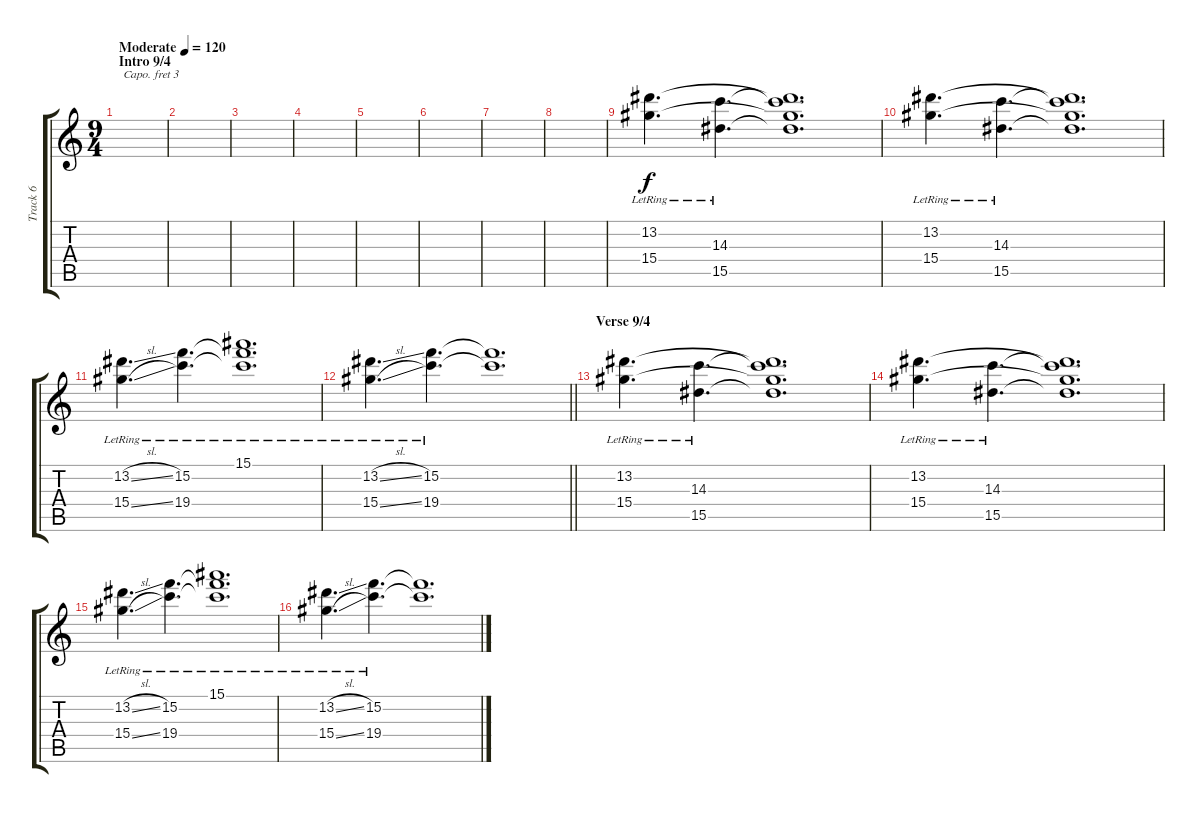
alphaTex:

\track ("Track 6" "Track 6") {instrument electricguitarjazz}
\staff {score tabs}
\capo 3
\tuning (E4 B3 G3 D3 A2 E2) {hide}
\ts (9 4)
\section ("" "Intro 9/4")
\tempo (120 "Moderate")
\clef g2
\ks c
|
|
|
|
|
|
|
|
(13.2{lr} 15.4{lr}).4{d} (14.3{lr} 15.5{lr}).4{d} (13.2{t} 14.3{t} 15.4{t} 15.5{t}).1{d} |
(13.2{lr} 15.4{lr}).4{d} (14.3{lr} 15.5{lr}).4{d} (13.2{t} 14.3{t} 15.4{t} 15.5{t}).1{d} |
(13.2{sl lr} 15.4{sl lr}).4{d} (15.2{lr} 19.4{lr}).4{d} (15.1{lr} 15.2{t} 19.4{t}).1{d} |
\barLineRight lightlight
(13.2{sl lr} 15.4{sl lr}).4{d} (15.2{lr} 19.4{lr}).4{d} (15.2{t} 19.4{t}).1{d} |
\section ("" "Verse 9/4")
(13.2{lr} 15.4{lr}).4{d} (14.3{lr} 15.5{lr}).4{d} (13.2{t} 14.3{t} 15.4{t} 15.5{t}).1{d} |
(13.2{lr} 15.4{lr}).4{d} (14.3{lr} 15.5{lr}).4{d} (13.2{t} 14.3{t} 15.4{t} 15.5{t}).1{d} |
(13.2{sl lr} 15.4{sl lr}).4{d} (15.2{lr} 19.4{lr}).4{d} (15.1{lr} 15.2{t} 19.4{t}).1{d} |
(13.2{sl lr} 15.4{sl lr}).4{d} (15.2{lr} 19.4{lr}).4{d} (15.2{t} 19.4{t}).1{d}
